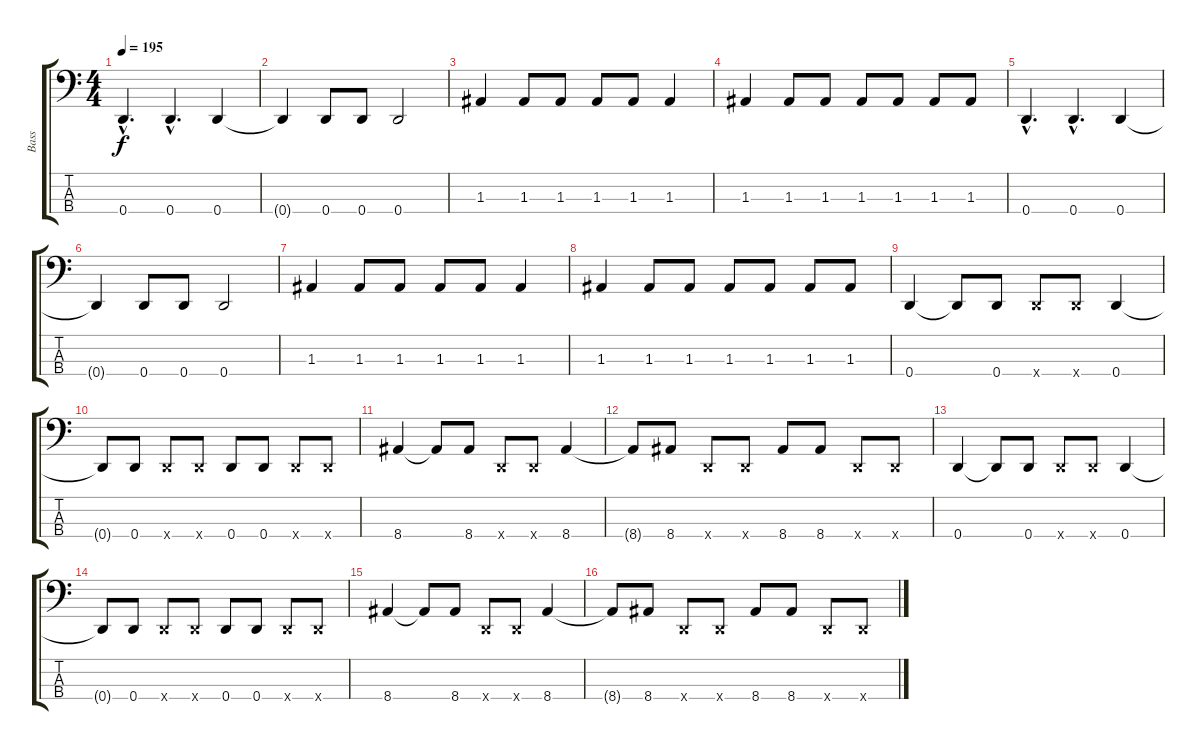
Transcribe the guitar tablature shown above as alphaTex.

\track ("Bass" "Bass") {instrument electricbassfinger}
\staff {score tabs}
\tuning (G2 D2 A1 D1) {hide}
\ts (4 4)
\tempo 195
\clef f4
\ks c
0.4{hac}.4{d dy f} 0.4{hac}.4{d} 0.4.4 |
0.4{t}.4 0.4.8 0.4.8 0.4.2 |
1.3.4 1.3.8 1.3.8 1.3.8 1.3.8 1.3.4 |
1.3.4 1.3.8 1.3.8 1.3.8 1.3.8 1.3.8 1.3.8 |
0.4{hac}.4{d} 0.4{hac}.4{d} 0.4.4 |
0.4{t}.4 0.4.8 0.4.8 0.4.2 |
1.3.4 1.3.8 1.3.8 1.3.8 1.3.8 1.3.4 |
1.3.4 1.3.8 1.3.8 1.3.8 1.3.8 1.3.8 1.3.8 |
0.4.4 0.4{t}.8 0.4.8 0.4{x}.8 0.4{x}.8 0.4.4 |
0.4{t}.8 0.4.8 0.4{x}.8 0.4{x}.8 0.4.8 0.4.8 0.4{x}.8 0.4{x}.8 |
8.4.4 8.4{t}.8 8.4.8 0.4{x}.8 0.4{x}.8 8.4.4 |
8.4{t}.8 8.4.8 0.4{x}.8 0.4{x}.8 8.4.8 8.4.8 0.4{x}.8 0.4{x}.8 |
0.4.4 0.4{t}.8 0.4.8 0.4{x}.8 0.4{x}.8 0.4.4 |
0.4{t}.8 0.4.8 0.4{x}.8 0.4{x}.8 0.4.8 0.4.8 0.4{x}.8 0.4{x}.8 |
8.4.4 8.4{t}.8 8.4.8 0.4{x}.8 0.4{x}.8 8.4.4 |
8.4{t}.8 8.4.8 0.4{x}.8 0.4{x}.8 8.4.8 8.4.8 0.4{x}.8 0.4{x}.8
